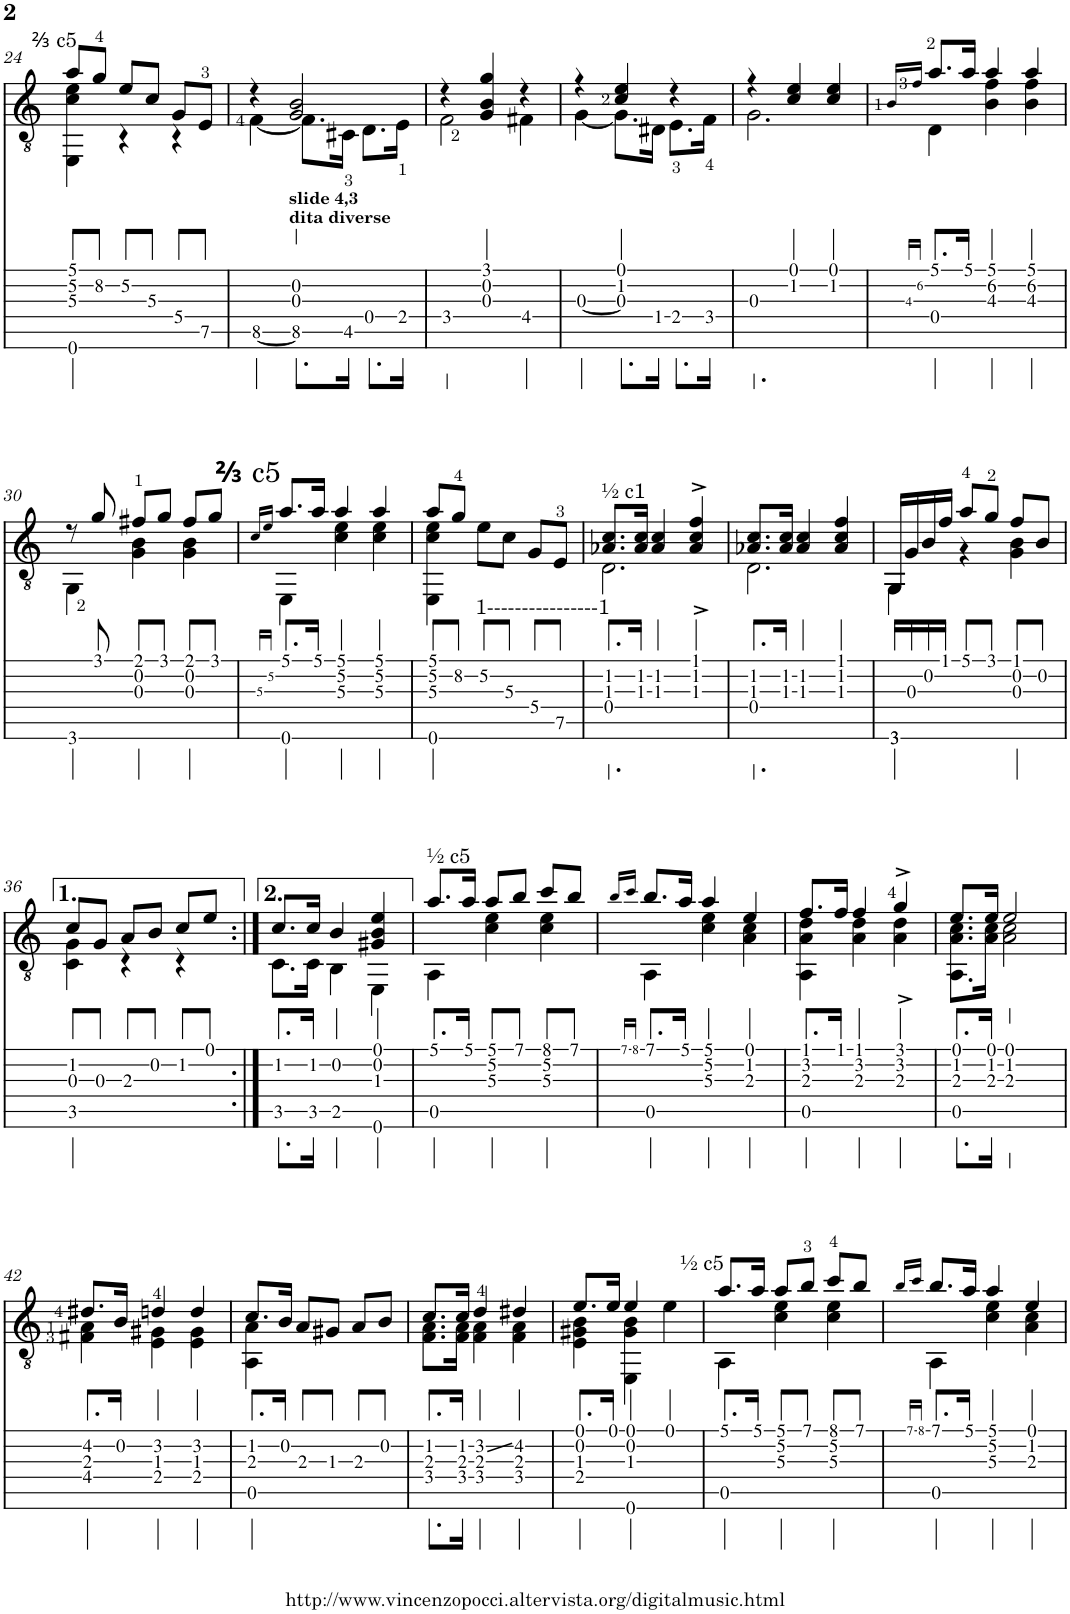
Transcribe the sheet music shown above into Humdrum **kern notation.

**kern	**kern
*part2	*part1
*staff2	*staff1
*I"Chitarra classica (Intavolatura)	*I"Classical Guitar
!!LO:PB:g=z
*	*clefGv2
*k[]	*k[]
*M3/4	*M3/4
=24	=24
*^	*^
!	!	!LO:TX:a:t=⅔ c5	!
8a/L	4EE\ 4c\ 4e\	8a/L	4EE\ 4c\ 4e\
8g/J	.	8g/J	.
8e/L	4r	8e/L	4r
8c/J	.	8c/J	.
8G/L	4r	8G/L	4r
8E/J	.	8E/J	.
=25	=25	=25	=25
4r	[4F\	4r	[4F\
!LO:TX:a:B:t=slide 4,3	!	!	!
!LO:TX:a:t=dita diverse	!	!	!
2G/ 2B/	8.F\L]	2G/ 2B/	8.F\L]
.	16C#X\Jk	.	16C#X\Jk
.	8.D\L	.	8.D\L
.	16E\Jk	.	16E\Jk
=26	=26	=26	=26
4r	2F\	4r	2F\
4G/ 4B/ 4g/	.	4G/ 4B/ 4g/	.
4r	4F#X\	4r	4F#X\
=27	=27	=27	=27
4r	[4G\	4r	[4G\
4c/ 4e/	8.G\L]	4c/ 4e/	8.G\L]
.	16D#X\Jk	.	16D#X\Jk
4r	8.E\L	4r	8.E\L
.	16F\Jk	.	16F\Jk
=28	=28	=28	=28
4r	2.G\	4r	2.G\
4c/ 4e/	.	4c/ 4e/	.
4c/ 4e/	.	4c/ 4e/	.
=29	=29	=29	=29
16qB/LL	.	16qB/LL	.
16qf/JJ	.	16qf/JJ	.
8.a/L	4D\	8.a/L	4D\
16a/Jk	.	16a/Jk	.
4a/	4B\ 4f\	4a/	4B\ 4f\
4a/	4B\ 4f\	4a/	4B\ 4f\
!!LO:LB:g=z	!!
=30	=30	=30	=30
8r	4GG\	8r	4GG\
8g/	.	8g/	.
8f#X/L	4G\ 4B\	8f#X/L	4G\ 4B\
8g/J	.	8g/J	.
8f#/L	4G\ 4B\	8f#/L	4G\ 4B\
8g/J	.	8g/J	.
=31	=31	=31	=31
16qc/LL	.	16qc/LL	.
16qe/JJ	.	16qe/JJ	.
!	!	!LO:TX:a:B:t=⅔	!
!	!	!LO:TX:a:t=c5	!
8.a/L	4EE\	8.a/L	4EE\
16a/Jk	.	16a/Jk	.
4a/	4c\ 4e\	4a/	4c\ 4e\
4a/	4c\ 4e\	4a/	4c\ 4e\
=32	=32	=32	=32
8a/L	4EE\ 4c\ 4e\	8a/L	4EE\ 4c\ 4e\
8g/J	.	8g/J	.
!LO:TX:a:t=1----------------1	!	!	!
8e/L	4r	8e\L	2ryy
8c/J	.	8c\J	.
8G/L	4r	8G/L	.
8E/J	.	8E/J	.
=33	=33	=33	=33
!	!	!LO:TX:a:t=½ c1	!
8.A-X/ 8.c/L	2.D\	8.A-X/ 8.c/L	2.D\
16A-/ 16c/Jk	.	16A-/ 16c/Jk	.
4A-/ 4c/	.	4A-/ 4c/	.
4A-/^ 4c/^ 4f/^	.	4A-/^ 4c/^ 4f/^	.
=34	=34	=34	=34
8.A-X/ 8.c/L	2.D\	8.A-X/ 8.c/L	2.D\
16A-/ 16c/Jk	.	16A-/ 16c/Jk	.
4A-/ 4c/	.	4A-/ 4c/	.
4A-/ 4c/ 4f/	.	4A-/ 4c/ 4f/	.
=35	=35	=35	=35
16GG/LL	4GG\	16GG/LL	4GG\
16G/	.	16G/	.
16B/	.	16B/	.
16f/JJ	.	16f/JJ	.
8a/L	4r	8a/L	4r
8g/J	.	8g/J	.
8f/L	4G\ 4B\	8f/L	4G\ 4B\
8B/J	.	8B/J	.
!!LO:LB:g=z	!!
=36	=36	=36	=36
8c/L	4C\ 4G\	8c/L	4C\ 4G\
8G/J	.	8G/J	.
8A/L	4r	8A/L	4r
8B/J	.	8B/J	.
8c/L	4r	8c/L	4r
8e/J	.	8e/J	.
=37:|!	=37:|!	=37:|!	=37:|!
8.c/L	8.C\L	8.c/L	8.C\L
16c/Jk	16C\Jk	16c/Jk	16C\Jk
4B/	4BB\	4B/	4BB\
4G#X/ 4B/ 4e/	4EE\	4G#X/ 4B/ 4e/	4EE\
=38	=38	=38	=38
!	!	!LO:TX:a:t=½ c5	!
8.a/L	4AA\	8.a/L	4AA\
16a/Jk	.	16a/Jk	.
8a/L	4c\ 4e\	8a/L	4c\ 4e\
8b/J	.	8b/J	.
8cc/L	4c\ 4e\	8cc/L	4c\ 4e\
8b/J	.	8b/J	.
=39	=39	=39	=39
16qb/LL	.	16qb/LL	.
16qcc/JJ	.	16qcc/JJ	.
8.b/L	4AA\	8.b/L	4AA\
16a/Jk	.	16a/Jk	.
4a/	4c\ 4e\	4a/	4c\ 4e\
4e/	4A\ 4c\	4e/	4A\ 4c\
=40	=40	=40	=40
8.f/L	4AA\ 4A\ 4d\	8.f/L	4AA\ 4A\ 4d\
16f/Jk	.	16f/Jk	.
4f/	4A\ 4d\	4f/	4A\ 4d\
4g^/	4A\ 4d\	4g^/	4A\ 4d\
=41	=41	=41	=41
8.e/L	8.AA\ 8.A\ 8.c\L	8.e/L	8.AA\ 8.A\ 8.c\L
16e/Jk	16A\ 16c\Jk	16e/Jk	16A\ 16c\Jk
2e/	2A\ 2c\	2e/	2A\ 2c\
!!LO:LB:g=z	!!
=42	=42	=42	=42
8.d#X/L	4F#X\ 4A\	8.d#X/L	4F#X\ 4A\
16B/Jk	.	16B/Jk	.
4dn/	4E\ 4G#X\	4dn/	4E\ 4G#X\
4d/	4E\ 4G#\	4d/	4E\ 4G#\
=43	=43	=43	=43
8.c/L	4AA\ 4A\	8.c/L	4AA\ 4A\
16B/Jk	.	16B/Jk	.
8A/L	2ryy	8A/L	2ryy
8G#X/J	.	8G#X/J	.
8A/L	.	8A/L	.
8B/J	.	8B/J	.
=44	=44	=44	=44
8.c/L	8.F\ 8.A\L	8.c/L	8.F\ 8.A\L
16c/Jk	16F\ 16A\Jk	16c/Jk	16F\ 16A\Jk
4d/	4F\ 4A\	4d/	4F\ 4A\
4d#X/	4F\ 4A\	4d#X/	4F\ 4A\
=45	=45	=45	=45
8.e/L	4E\ 4G#X\ 4B\	8.e/L	4E\ 4G#X\ 4B\
16e/Jk	.	16e/Jk	.
4e/	4EE\ 4G#\ 4B\	4e/	4EE\ 4G#\ 4B\
4e/	4ryy	4e\	4ryy
=46	=46	=46	=46
!	!	!LO:TX:a:t=½ c5	!
8.a/L	4AA\	8.a/L	4AA\
16a/Jk	.	16a/Jk	.
8a/L	4c\ 4e\	8a/L	4c\ 4e\
8b/J	.	8b/J	.
8cc/L	4c\ 4e\	8cc/L	4c\ 4e\
8b/J	.	8b/J	.
=47	=47	=47	=47
16qb/LL	.	16qb/LL	.
16qcc/JJ	.	16qcc/JJ	.
8.b/L	4AA\	8.b/L	4AA\
16a/Jk	.	16a/Jk	.
4a/	4c\ 4e\	4a/	4c\ 4e\
4e/	4A\ 4c\	4e/	4A\ 4c\
*v	*v	*	*
*	*v	*v
=	=
*-	*-
